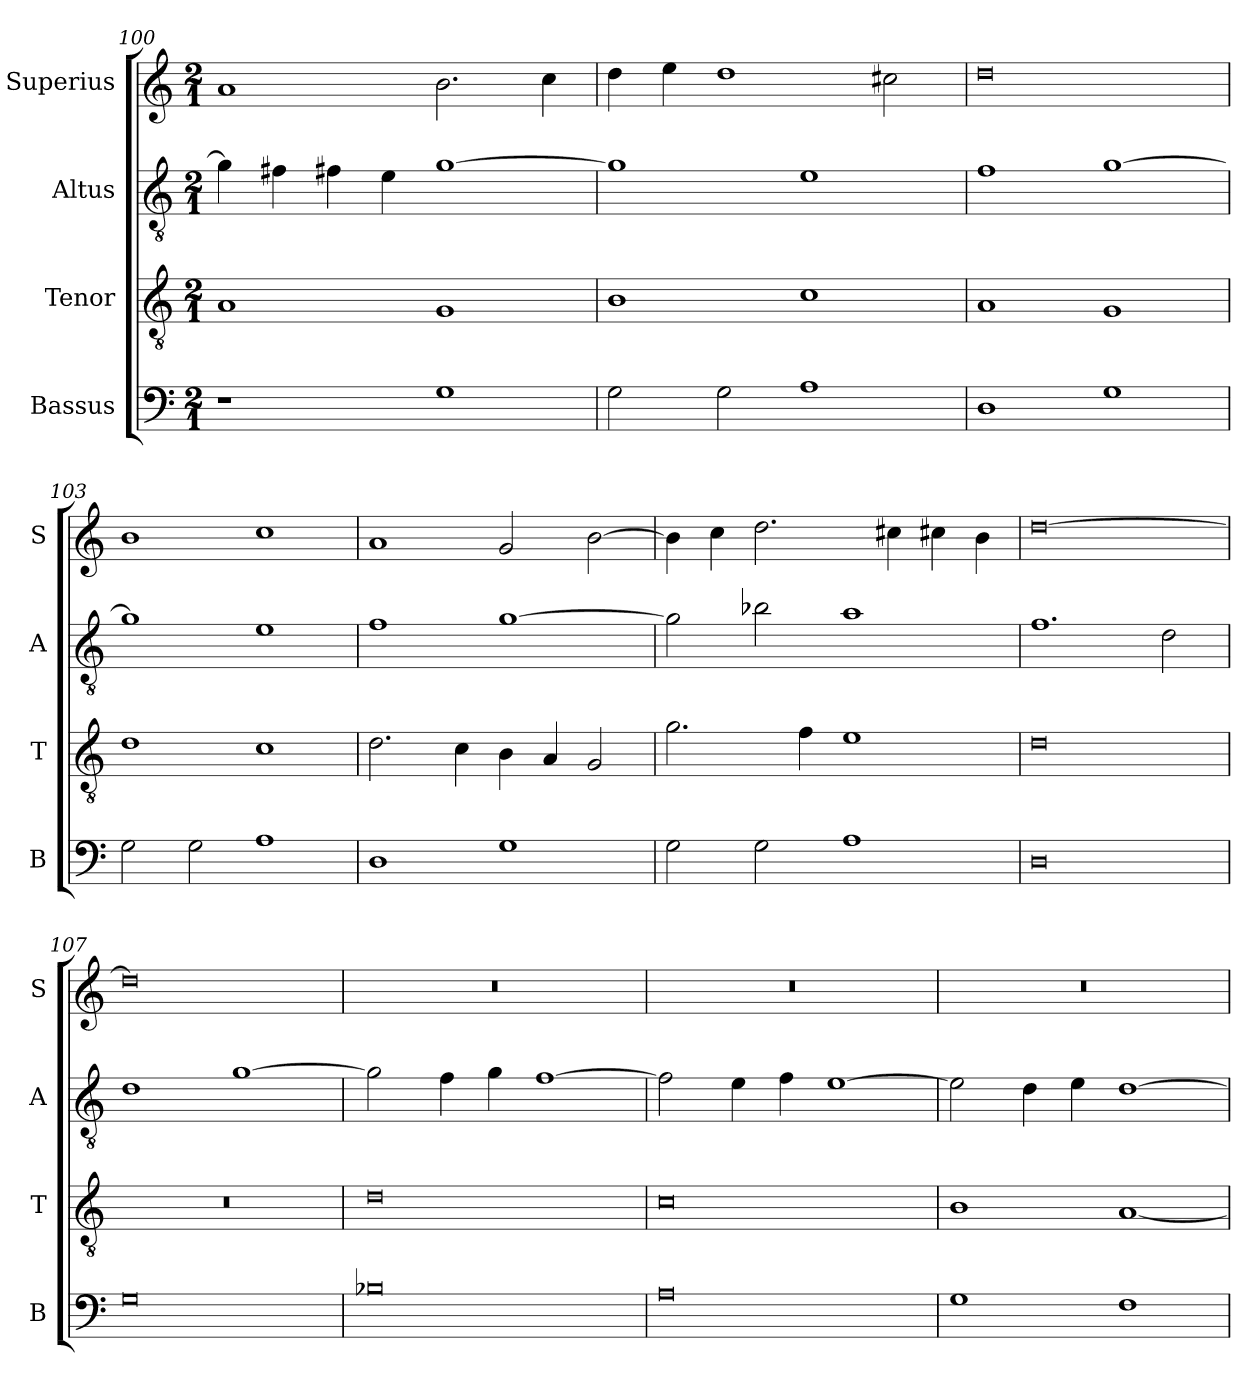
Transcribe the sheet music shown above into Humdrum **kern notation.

**kern	**kern	**kern	**kern
*part4	*part3	*part2	*part1
*staff4	*staff3	*staff2	*staff1
*I"Bassus	*I"Tenor	*I"Altus	*I"Superius
*I'B	*I'T	*I'A	*I'S
*clefF4	*clefGv2	*clefGv2	*clefG2
*k[]	*k[]	*k[]	*k[]
*M2/1	*M2/1	*M2/1	*M2/1
=100	=100	=100	=100
1r	1A	4g\]	1a
.	.	4f#X\	.
.	.	4f#X\	.
.	.	4e\	.
1G	1G	[1g	2.b\
.	.	.	4cc\
=101	=101	=101	=101
2G\	1B	1g]	4dd\
.	.	.	4ee\
2G\	.	.	1dd
1A	1c	1e	.
.	.	.	2cc#X\
=102	=102	=102	=102
1D	1A	1f	0dd
1G	1G	[1g	.
=103	=103	=103	=103
2G\	1d	1g]	1b
2G\	.	.	.
1A	1c	1e	1cc
=104	=104	=104	=104
1D	2.d\	1f	1a
.	4c\	.	.
1G	4B\	[1g	2g/
.	4A/	.	.
.	2G/	.	[2b\
=105	=105	=105	=105
2G\	2.g\	2g\]	4b\]
.	.	.	4cc\
2G\	.	2b-X\	2.dd\
.	4f\	.	.
1A	1e	1a	.
.	.	.	4cc#X\
.	.	.	4cc#X\
.	.	.	4b\
=106	=106	=106	=106
0D	0d	1.f	[0dd
.	.	2d\	.
=107	=107	=107	=107
0G	0r	1d	0dd]
.	.	[1g	.
=108	=108	=108	=108
0B-X	0d	2g\]	0r
.	.	4f\	.
.	.	4g\	.
.	.	[1f	.
=109	=109	=109	=109
0A	0c	2f\]	0r
.	.	4e\	.
.	.	4f\	.
.	.	[1e	.
=110	=110	=110	=110
1G	1B	2e\]	0r
.	.	4d\	.
.	.	4e\	.
1F	[1A	[1d	.
=	=	=	=
*-	*-	*-	*-
